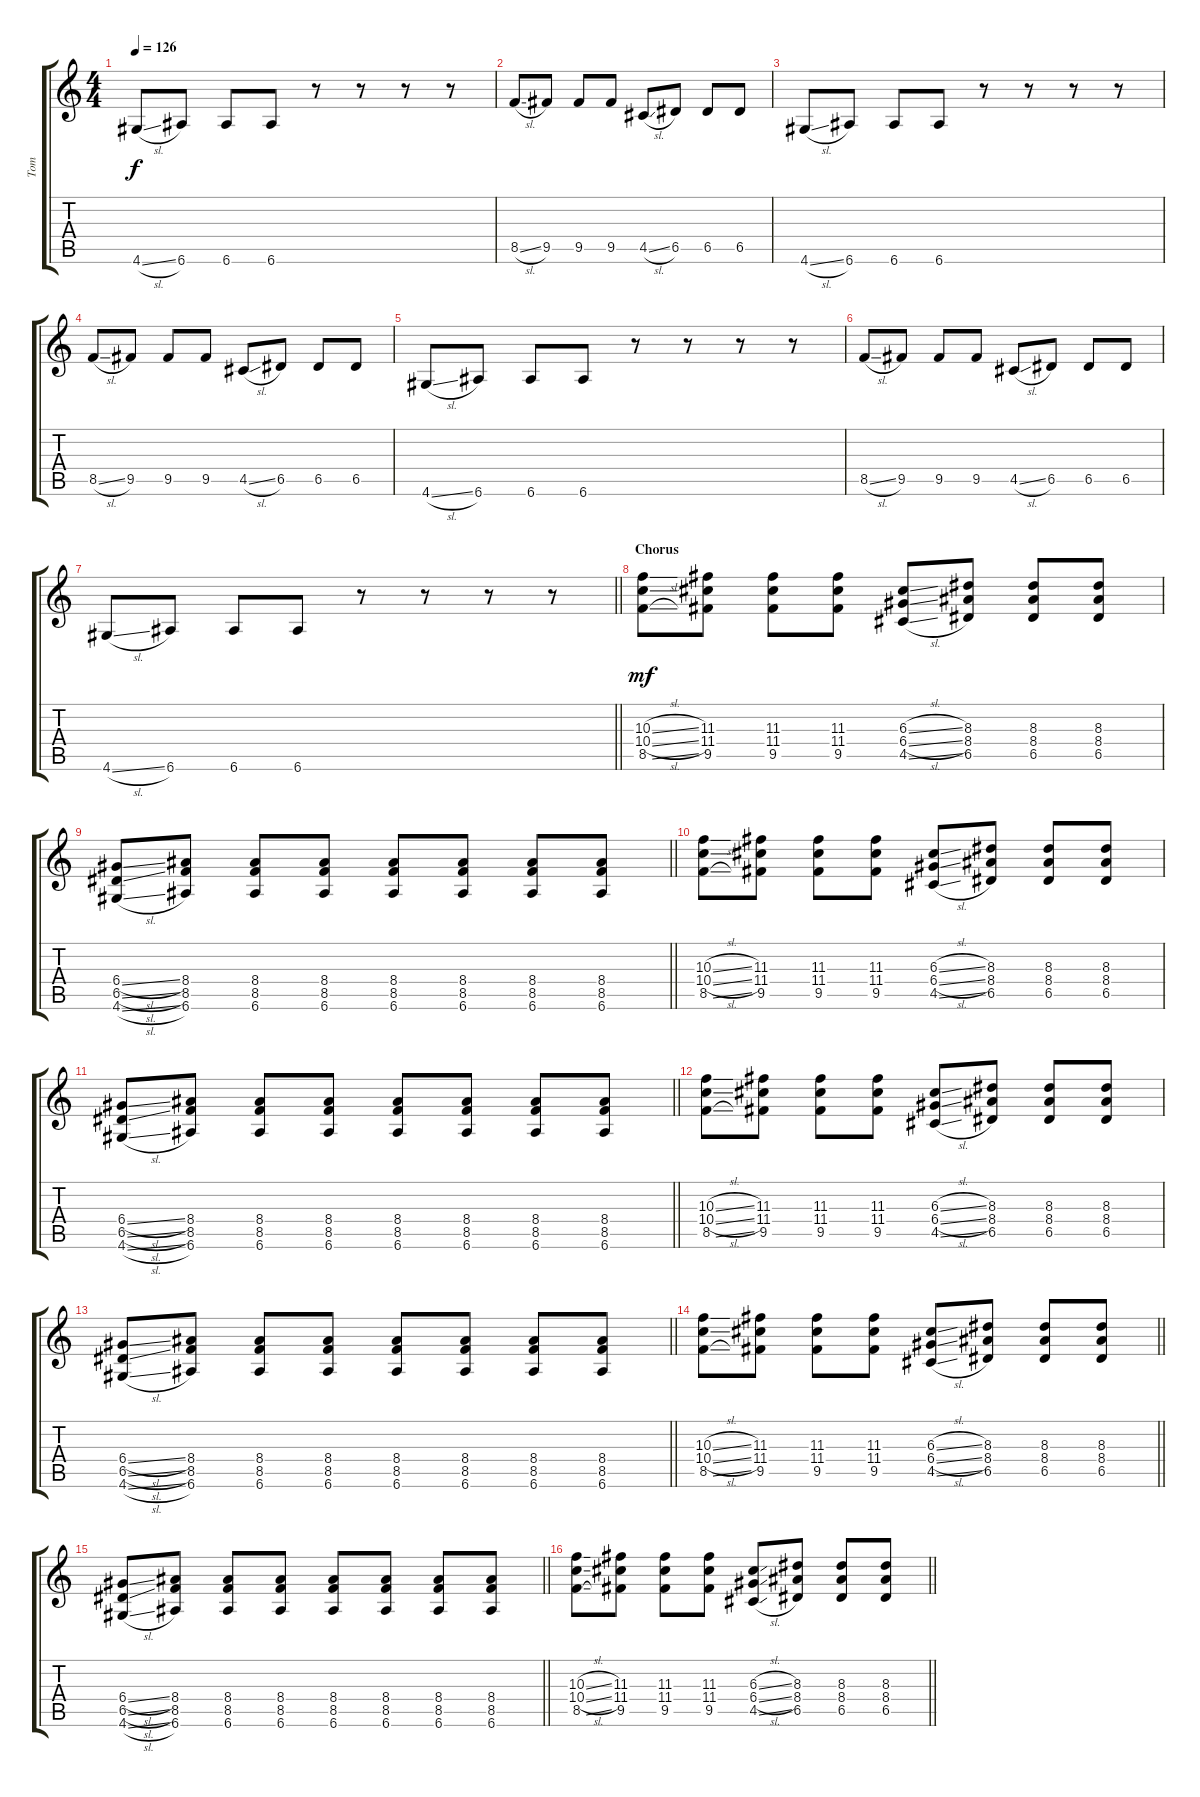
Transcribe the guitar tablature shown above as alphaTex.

\track ("Tom" "Tom") {instrument distortionguitar}
\staff {score tabs}
\tuning (E4 B3 G3 D3 A2 E2) {hide}
\ts (4 4)
\tempo 126
\clef g2
\ks c
4.6{sl}.8{dy f} 6.6.8 6.6.8 6.6.8 r.8 r.8 r.8 r.8 |
8.5{sl}.8 9.5.8 9.5.8 9.5.8 4.5{sl}.8 6.5.8 6.5.8 6.5.8 |
4.6{sl}.8 6.6.8 6.6.8 6.6.8 r.8 r.8 r.8 r.8 |
8.5{sl}.8 9.5.8 9.5.8 9.5.8 4.5{sl}.8 6.5.8 6.5.8 6.5.8 |
4.6{sl}.8 6.6.8 6.6.8 6.6.8 r.8 r.8 r.8 r.8 |
8.5{sl}.8 9.5.8 9.5.8 9.5.8 4.5{sl}.8 6.5.8 6.5.8 6.5.8 |
\barLineRight lightlight
4.6{sl}.8 6.6.8 6.6.8 6.6.8 r.8 r.8 r.8 r.8 |
\section ("" "Chorus")
(10.3{sl} 10.4{sl} 8.5{sl}).8{dy mf} (11.3 11.4 9.5).8 (11.3 11.4 9.5).8 (11.3 11.4 9.5).8 (6.3{sl} 6.4{sl} 4.5{sl}).8 (8.3 8.4 6.5).8 (8.3 8.4 6.5).8 (8.3 8.4 6.5).8 |
\barLineRight lightlight
(6.4{sl} 6.5{sl} 4.6{sl}).8 (8.4 8.5 6.6).8 (8.4 8.5 6.6).8 (8.4 8.5 6.6).8 (8.4 8.5 6.6).8 (8.4 8.5 6.6).8 (8.4 8.5 6.6).8 (8.4 8.5 6.6).8 |
(10.3{sl} 10.4{sl} 8.5{sl}).8 (11.3 11.4 9.5).8 (11.3 11.4 9.5).8 (11.3 11.4 9.5).8 (6.3{sl} 6.4{sl} 4.5{sl}).8 (8.3 8.4 6.5).8 (8.3 8.4 6.5).8 (8.3 8.4 6.5).8 |
\barLineRight lightlight
(6.4{sl} 6.5{sl} 4.6{sl}).8 (8.4 8.5 6.6).8 (8.4 8.5 6.6).8 (8.4 8.5 6.6).8 (8.4 8.5 6.6).8 (8.4 8.5 6.6).8 (8.4 8.5 6.6).8 (8.4 8.5 6.6).8 |
(10.3{sl} 10.4{sl} 8.5{sl}).8 (11.3 11.4 9.5).8 (11.3 11.4 9.5).8 (11.3 11.4 9.5).8 (6.3{sl} 6.4{sl} 4.5{sl}).8 (8.3 8.4 6.5).8 (8.3 8.4 6.5).8 (8.3 8.4 6.5).8 |
\barLineRight lightlight
(6.4{sl} 6.5{sl} 4.6{sl}).8 (8.4 8.5 6.6).8 (8.4 8.5 6.6).8 (8.4 8.5 6.6).8 (8.4 8.5 6.6).8 (8.4 8.5 6.6).8 (8.4 8.5 6.6).8 (8.4 8.5 6.6).8 |
\barLineRight lightlight
(10.3{sl} 10.4{sl} 8.5{sl}).8 (11.3 11.4 9.5).8 (11.3 11.4 9.5).8 (11.3 11.4 9.5).8 (6.3{sl} 6.4{sl} 4.5{sl}).8 (8.3 8.4 6.5).8 (8.3 8.4 6.5).8 (8.3 8.4 6.5).8 |
\barLineRight lightlight
(6.4{sl} 6.5{sl} 4.6{sl}).8 (8.4 8.5 6.6).8 (8.4 8.5 6.6).8 (8.4 8.5 6.6).8 (8.4 8.5 6.6).8 (8.4 8.5 6.6).8 (8.4 8.5 6.6).8 (8.4 8.5 6.6).8 |
\barLineRight lightlight
(10.3{sl} 10.4{sl} 8.5{sl}).8 (11.3 11.4 9.5).8 (11.3 11.4 9.5).8 (11.3 11.4 9.5).8 (6.3{sl} 6.4{sl} 4.5{sl}).8 (8.3 8.4 6.5).8 (8.3 8.4 6.5).8 (8.3 8.4 6.5).8
